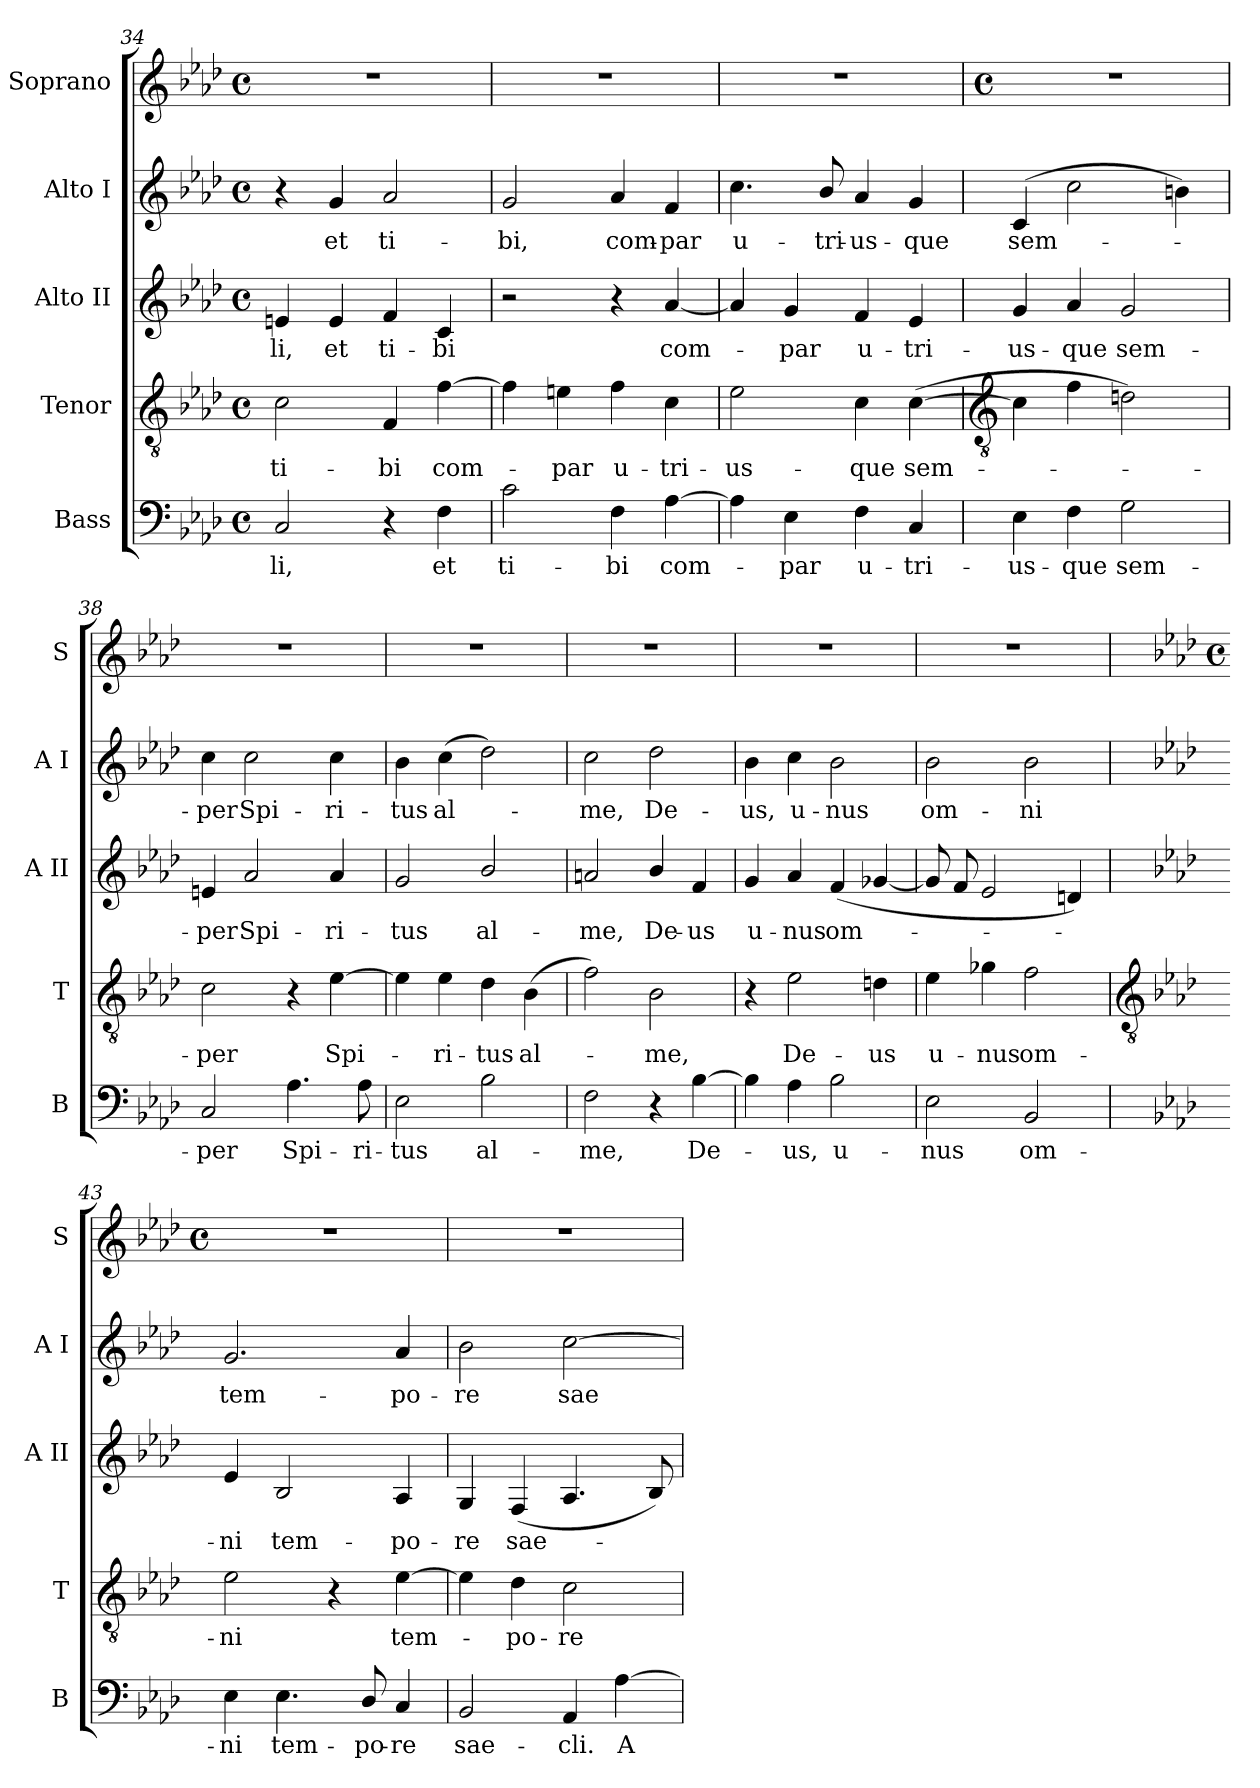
**kern	**text	**kern	**text	**kern	**text	**kern	**text	**kern
*part5	*part5	*part4	*part4	*part3	*part3	*part2	*part2	*part1
*staff5	*staff5	*staff4	*staff4	*staff3	*staff3	*staff2	*staff2	*staff1
*I"Bass	*	*I"Tenor	*	*I"Alto II	*	*I"Alto I	*	*I"Soprano
*I'B	*	*I'T	*	*I'A II	*	*I'A I	*	*I'S
*clefF4	*	*clefGv2	*	*clefG2	*	*clefG2	*	*clefG2
*k[b-e-a-d-]	*	*k[b-e-a-d-]	*	*k[b-e-a-d-]	*	*k[b-e-a-d-]	*	*k[b-e-a-d-]
*A-:	*	*A-:	*	*A-:	*	*A-:	*	*A-:
*M4/4	*	*M4/4	*	*M4/4	*	*M4/4	*	*M4/4
*met(c)	*	*met(c)	*	*met(c)	*	*met(c)	*	*met(c)
=34	=34	=34	=34	=34	=34	=34	=34	=34
!	!LO:LY:b	!	!LO:LY:b	!	!LO:LY:b	!	!	!
2C	-li,	2c	ti-	4en	-li,	4r	.	1r
!	!	!	!	!	!LO:LY:b	!	!LO:LY:b	!
.	.	.	.	4e	et	4g	et	.
!	!	!	!LO:LY:b	!	!LO:LY:b	!	!LO:LY:b	!
4r	.	4F	-bi	4f	ti-	2a-	ti-	.
!	!LO:LY:b	!	!LO:LY:b	!	!LO:LY:b	!	!	!
4F	et	[4f	com-	4c	-bi	.	.	.
=35	=35	=35	=35	=35	=35	=35	=35	=35
!	!LO:LY:b	!	!	!	!	!	!LO:LY:b	!
2c	ti-	4f]	.	2r	.	2g	-bi,	1r
!	!	!	!LO:LY:b	!	!	!	!	!
.	.	4en	par	.	.	.	.	.
!	!LO:LY:b	!	!LO:LY:b	!	!	!	!LO:LY:b	!
4F	-bi	4f	u-	4r	.	4a-	com-	.
!	!LO:LY:b	!	!LO:LY:b	!	!LO:LY:b	!	!LO:LY:b	!
[4A-	com-	4c	-tri-	[4a-	com-	4f	-par	.
=36	=36	=36	=36	=36	=36	=36	=36	=36
!	!	!	!LO:LY:b	!	!	!	!LO:LY:b	!
4A-]	.	2e-	-us-	4a-]	.	4.cc	u-	1r
!	!LO:LY:b	!	!	!	!LO:LY:b	!	!	!
4E-	par	.	.	4g	par	.	.	.
!	!	!	!	!	!	!	!LO:LY:b	!
.	.	.	.	.	.	8b-/	-tri-	.
!	!LO:LY:b	!	!LO:LY:b	!	!LO:LY:b	!	!LO:LY:b	!
4F	u-	4c	-que	4f	u-	4a-	-us-	.
!	!LO:LY:b	!	!LO:LY:b	!	!LO:LY:b	!	!LO:LY:b	!
4C	-tri-	(>[4c	sem-	4e-	-tri-	4g	-que	.
!!LO:LB:g=z
=37	=37	=37	=37	=37	=37	=37	=37	=37
*	*	*clefGv2	*	*	*	*	*	*
*	*	*	*	*	*	*	*	*M4/4
*	*	*	*	*	*	*	*	*met(c)
!	!LO:LY:b	!	!	!	!LO:LY:b	!	!LO:LY:b	!
4E-	-us-	4c]	.	4g	-us-	(<4c	sem-	1r
!	!LO:LY:b	!	!	!	!LO:LY:b	!	!	!
4F	-que	4f	.	4a-	-que	2cc	.	.
!	!LO:LY:b	!	!	!	!LO:LY:b	!	!	!
2G	sem-	2dn)	.	2g	sem-	.	.	.
.	.	.	.	.	.	4bn)	.	.
=38	=38	=38	=38	=38	=38	=38	=38	=38
!	!LO:LY:b	!	!LO:LY:b	!	!LO:LY:b	!	!LO:LY:b	!
2C	-per	2c	per	4en	-per	4cc	per	1r
!	!	!	!	!	!LO:LY:b	!	!LO:LY:b	!
.	.	.	.	2a-	Spi-	2cc	Spi-	.
!	!LO:LY:b	!	!	!	!	!	!	!
4.A-	Spi-	4r	.	.	.	.	.	.
!	!	!	!LO:LY:b	!	!LO:LY:b	!	!LO:LY:b	!
.	.	[4e-	Spi-	4a-	-ri-	4cc	-ri-	.
!	!LO:LY:b	!	!	!	!	!	!	!
8A-	-ri-	.	.	.	.	.	.	.
=39	=39	=39	=39	=39	=39	=39	=39	=39
!	!LO:LY:b	!	!	!	!LO:LY:b	!	!LO:LY:b	!
2E-	-tus	4e-]	.	2g	-tus	4b-	-tus	1r
!	!	!	!LO:LY:b	!	!	!	!LO:LY:b	!
.	.	4e-	ri-	.	.	(>4cc	al-	.
!	!LO:LY:b	!	!LO:LY:b	!	!LO:LY:b	!	!	!
2B-	al-	4d-	-tus	2b-/	al-	2dd-)	.	.
!	!	!	!LO:LY:b	!	!	!	!	!
.	.	(>4B-	al-	.	.	.	.	.
=40	=40	=40	=40	=40	=40	=40	=40	=40
!	!LO:LY:b	!	!	!	!LO:LY:b	!	!LO:LY:b	!
2F	-me,	2f)	.	2an	-me,	2cc	me,	1r
!	!	!	!LO:LY:b	!	!LO:LY:b	!	!LO:LY:b	!
4r	.	2B-	me,	4b-/	De-	2dd-	De-	.
!	!LO:LY:b	!	!	!	!LO:LY:b	!	!	!
[4B-	De-	.	.	4f	-us	.	.	.
=41	=41	=41	=41	=41	=41	=41	=41	=41
!	!	!	!	!	!LO:LY:b	!	!LO:LY:b	!
4B-]	.	4r	.	4g	u-	4b-	-us,	1r
!	!LO:LY:b	!	!LO:LY:b	!	!LO:LY:b	!	!LO:LY:b	!
4A-	us,	2e-	De-	4a-	-nus	4cc	u-	.
!	!LO:LY:b	!	!	!	!LO:LY:b	!	!LO:LY:b	!
2B-	u-	.	.	(<4f	om-	2b-	-nus	.
!	!	!	!LO:LY:b	!	!	!	!	!
.	.	4dn	-us	[4g-X	.	.	.	.
=42	=42	=42	=42	=42	=42	=42	=42	=42
!	!LO:LY:b	!	!LO:LY:b	!	!	!	!LO:LY:b	!
2E-	-nus	4e-	u-	8g-L]	.	2b-	om-	1r
.	.	.	.	8f	.	.	.	.
!	!	!	!LO:LY:b	!	!	!	!	!
.	.	4g-X	-nus	2e-	.	.	.	.
!	!LO:LY:b	!	!LO:LY:b	!	!	!	!LO:LY:b	!
2BB-	om-	2f	om-	.	.	2b-	-ni	.
.	.	.	.	4dn)	.	.	.	.
!!LO:LB:g=z
=43	=43	=43	=43	=43	=43	=43	=43	=43
*	*	*clefGv2	*	*	*	*	*	*
*	*	*	*	*	*	*	*	*k[b-e-a-d-]
*	*	*	*	*	*	*	*	*A-:
*	*	*	*	*	*	*	*	*M4/4
*	*	*	*	*	*	*	*	*met(c)
!	!LO:LY:b	!	!LO:LY:b	!	!LO:LY:b	!	!LO:LY:b	!
4E-	-ni	2e-	-ni	4e-	ni	2.g	tem-	1r
!	!LO:LY:b	!	!	!	!LO:LY:b	!	!	!
4.E-	tem-	.	.	2B-	tem-	.	.	.
.	.	4r	.	.	.	.	.	.
!	!LO:LY:b	!	!	!	!	!	!	!
8D-/	-po-	.	.	.	.	.	.	.
!	!LO:LY:b	!	!LO:LY:b	!	!LO:LY:b	!	!LO:LY:b	!
4C	-re	[4e-	tem-	4A-	-po-	4a-	-po-	.
=44	=44	=44	=44	=44	=44	=44	=44	=44
!	!LO:LY:b	!	!	!	!LO:LY:b	!	!LO:LY:b	!
2BB-	sae-	4e-]	.	4G	-re	2b-	-re	1r
!	!	!	!LO:LY:b	!	!LO:LY:b	!	!	!
.	.	4d-	po-	(<4F	sae-	.	.	.
!	!LO:LY:b	!	!LO:LY:b	!	!	!	!LO:LY:b	!
4AA-	-cli.	2c	-re	4.A-	.	[2cc	sae-	.
!	!LO:LY:b	!	!	!	!	!	!	!
[4A-	A-	.	.	.	.	.	.	.
.	.	.	.	8B-)	.	.	.	.
=	=	=	=	=	=	=	=	=
*-	*-	*-	*-	*-	*-	*-	*-	*-
